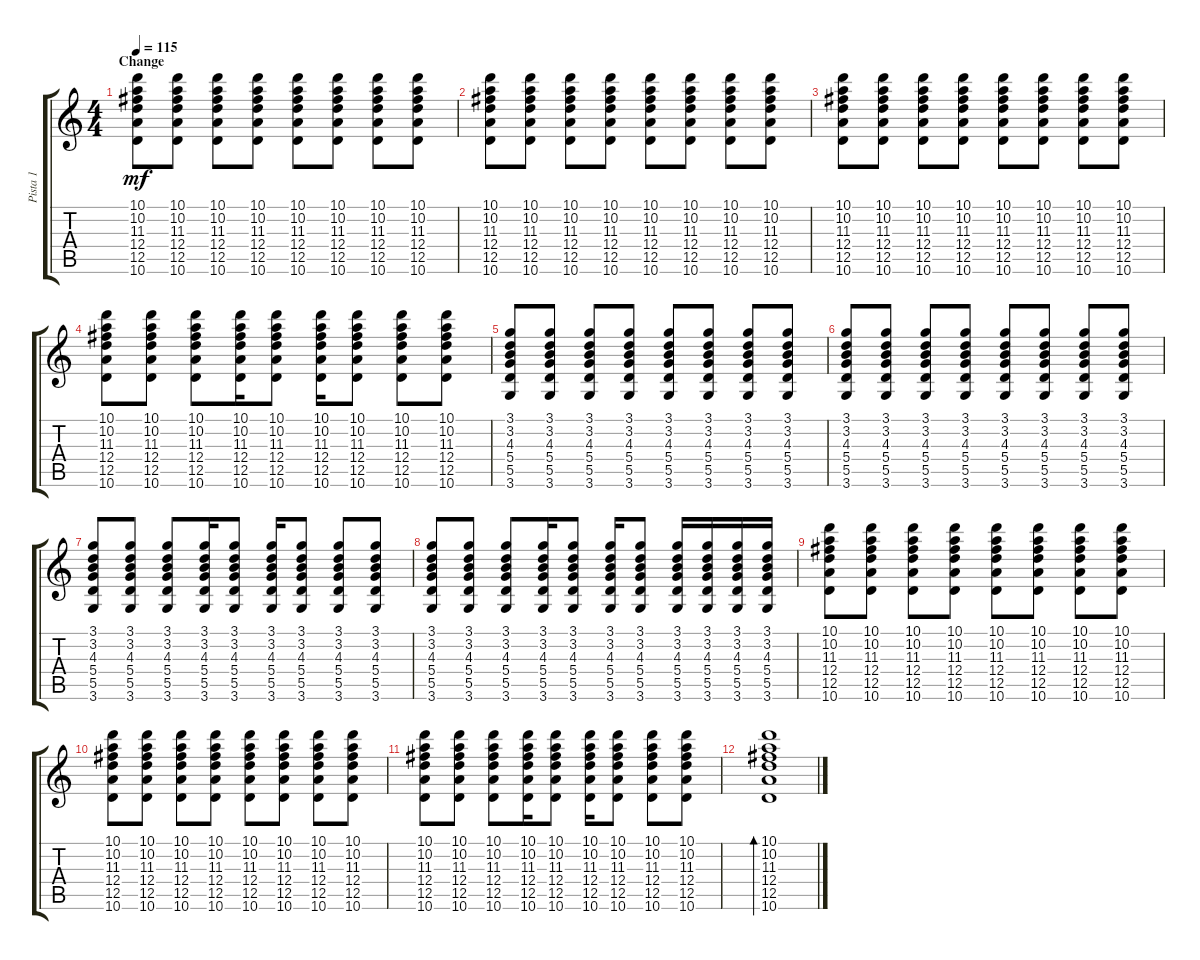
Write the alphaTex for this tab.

\track ("Pista 1" "Pista 1") {instrument electricguitarclean}
\staff {score tabs}
\tuning (E4 B3 G3 D3 A2 E2) {hide}
\ts (4 4)
\section ("" "Change")
\tempo 115
\clef g2
\ks c
(10.1 10.2 11.3 12.4 12.5 10.6).8{dy mf} (10.1 10.2 11.3 12.4 12.5 10.6).8 (10.1 10.2 11.3 12.4 12.5 10.6).8 (10.1 10.2 11.3 12.4 12.5 10.6).8 (10.1 10.2 11.3 12.4 12.5 10.6).8 (10.1 10.2 11.3 12.4 12.5 10.6).8 (10.1 10.2 11.3 12.4 12.5 10.6).8 (10.1 10.2 11.3 12.4 12.5 10.6).8 |
(10.1 10.2 11.3 12.4 12.5 10.6).8 (10.1 10.2 11.3 12.4 12.5 10.6).8 (10.1 10.2 11.3 12.4 12.5 10.6).8 (10.1 10.2 11.3 12.4 12.5 10.6).8 (10.1 10.2 11.3 12.4 12.5 10.6).8 (10.1 10.2 11.3 12.4 12.5 10.6).8 (10.1 10.2 11.3 12.4 12.5 10.6).8 (10.1 10.2 11.3 12.4 12.5 10.6).8 |
(10.1 10.2 11.3 12.4 12.5 10.6).8 (10.1 10.2 11.3 12.4 12.5 10.6).8 (10.1 10.2 11.3 12.4 12.5 10.6).8 (10.1 10.2 11.3 12.4 12.5 10.6).8 (10.1 10.2 11.3 12.4 12.5 10.6).8 (10.1 10.2 11.3 12.4 12.5 10.6).8 (10.1 10.2 11.3 12.4 12.5 10.6).8 (10.1 10.2 11.3 12.4 12.5 10.6).8 |
(10.1 10.2 11.3 12.4 12.5 10.6).8 (10.1 10.2 11.3 12.4 12.5 10.6).8 (10.1 10.2 11.3 12.4 12.5 10.6).8 (10.1 10.2 11.3 12.4 12.5 10.6).16 (10.1 10.2 11.3 12.4 12.5 10.6).8 (10.1 10.2 11.3 12.4 12.5 10.6).16 (10.1 10.2 11.3 12.4 12.5 10.6).8 (10.1 10.2 11.3 12.4 12.5 10.6).8 (10.1 10.2 11.3 12.4 12.5 10.6).8 |
(3.1 3.2 4.3 5.4 5.5 3.6).8 (3.1 3.2 4.3 5.4 5.5 3.6).8 (3.1 3.2 4.3 5.4 5.5 3.6).8 (3.1 3.2 4.3 5.4 5.5 3.6).8 (3.1 3.2 4.3 5.4 5.5 3.6).8 (3.1 3.2 4.3 5.4 5.5 3.6).8 (3.1 3.2 4.3 5.4 5.5 3.6).8 (3.1 3.2 4.3 5.4 5.5 3.6).8 |
(3.1 3.2 4.3 5.4 5.5 3.6).8 (3.1 3.2 4.3 5.4 5.5 3.6).8 (3.1 3.2 4.3 5.4 5.5 3.6).8 (3.1 3.2 4.3 5.4 5.5 3.6).8 (3.1 3.2 4.3 5.4 5.5 3.6).8 (3.1 3.2 4.3 5.4 5.5 3.6).8 (3.1 3.2 4.3 5.4 5.5 3.6).8 (3.1 3.2 4.3 5.4 5.5 3.6).8 |
(3.1 3.2 4.3 5.4 5.5 3.6).8 (3.1 3.2 4.3 5.4 5.5 3.6).8 (3.1 3.2 4.3 5.4 5.5 3.6).8 (3.1 3.2 4.3 5.4 5.5 3.6).16 (3.1 3.2 4.3 5.4 5.5 3.6).8 (3.1 3.2 4.3 5.4 5.5 3.6).16 (3.1 3.2 4.3 5.4 5.5 3.6).8 (3.1 3.2 4.3 5.4 5.5 3.6).8 (3.1 3.2 4.3 5.4 5.5 3.6).8 |
(3.1 3.2 4.3 5.4 5.5 3.6).8 (3.1 3.2 4.3 5.4 5.5 3.6).8 (3.1 3.2 4.3 5.4 5.5 3.6).8 (3.1 3.2 4.3 5.4 5.5 3.6).16 (3.1 3.2 4.3 5.4 5.5 3.6).8 (3.1 3.2 4.3 5.4 5.5 3.6).16 (3.1 3.2 4.3 5.4 5.5 3.6).8 (3.1 3.2 4.3 5.4 5.5 3.6).16 (3.1 3.2 4.3 5.4 5.5 3.6).16 (3.1 3.2 4.3 5.4 5.5 3.6).16 (3.1 3.2 4.3 5.4 5.5 3.6).16 |
(10.1 10.2 11.3 12.4 12.5 10.6).8 (10.1 10.2 11.3 12.4 12.5 10.6).8 (10.1 10.2 11.3 12.4 12.5 10.6).8 (10.1 10.2 11.3 12.4 12.5 10.6).8 (10.1 10.2 11.3 12.4 12.5 10.6).8 (10.1 10.2 11.3 12.4 12.5 10.6).8 (10.1 10.2 11.3 12.4 12.5 10.6).8 (10.1 10.2 11.3 12.4 12.5 10.6).8 |
(10.1 10.2 11.3 12.4 12.5 10.6).8 (10.1 10.2 11.3 12.4 12.5 10.6).8 (10.1 10.2 11.3 12.4 12.5 10.6).8 (10.1 10.2 11.3 12.4 12.5 10.6).8 (10.1 10.2 11.3 12.4 12.5 10.6).8 (10.1 10.2 11.3 12.4 12.5 10.6).8 (10.1 10.2 11.3 12.4 12.5 10.6).8 (10.1 10.2 11.3 12.4 12.5 10.6).8 |
(10.1 10.2 11.3 12.4 12.5 10.6).8 (10.1 10.2 11.3 12.4 12.5 10.6).8 (10.1 10.2 11.3 12.4 12.5 10.6).8 (10.1 10.2 11.3 12.4 12.5 10.6).16 (10.1 10.2 11.3 12.4 12.5 10.6).8 (10.1 10.2 11.3 12.4 12.5 10.6).16 (10.1 10.2 11.3 12.4 12.5 10.6).8 (10.1 10.2 11.3 12.4 12.5 10.6).8 (10.1 10.2 11.3 12.4 12.5 10.6).8 |
(10.1 10.2 11.3 12.4 12.5 10.6).1{bd 120}
